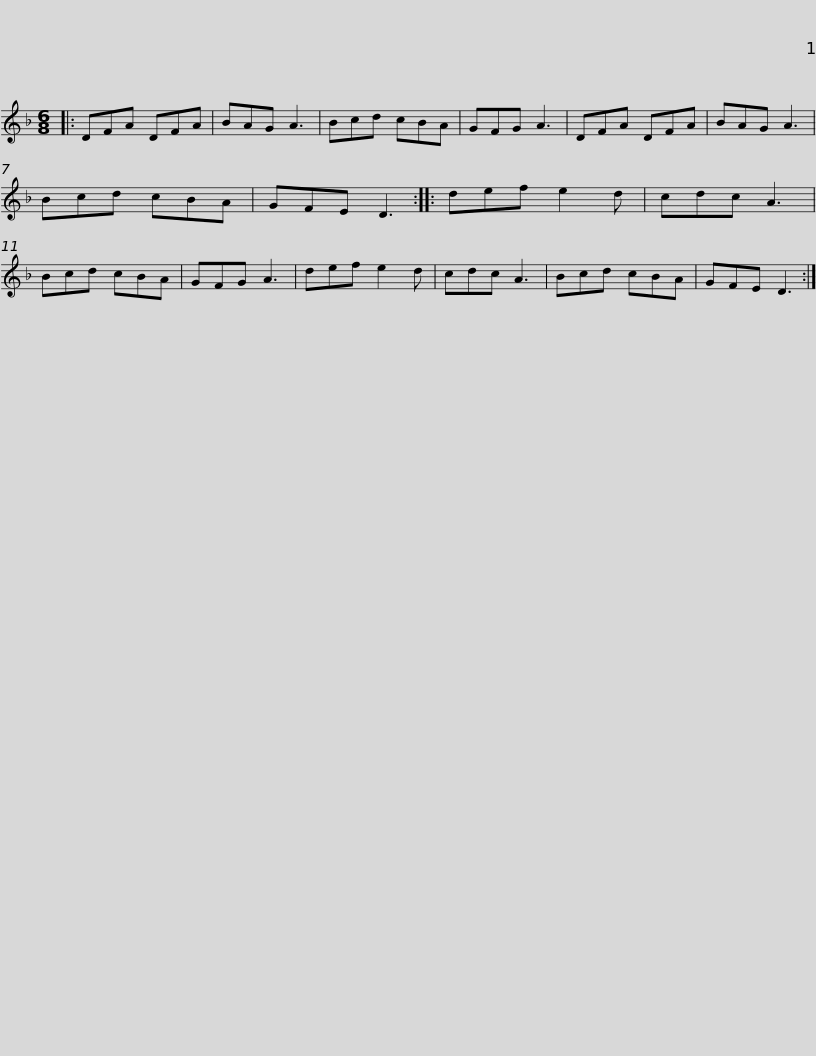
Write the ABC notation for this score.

X:1
L:1/8
M:6/8
I:linebreak $
K:Dmin
V:1 treble
V:1
|: DFA DFA | BAG A3 | Bcd cBA | GFG A3 | DFA DFA | %5
 BAG A3 | Bcd cBA | GFE D3 ::$ def e2 d | cdc A3 | %10
 Bcd cBA | GFG A3 | def e2 d | cdc A3 | Bcd cBA | %15
 GFE D3 :| %16
